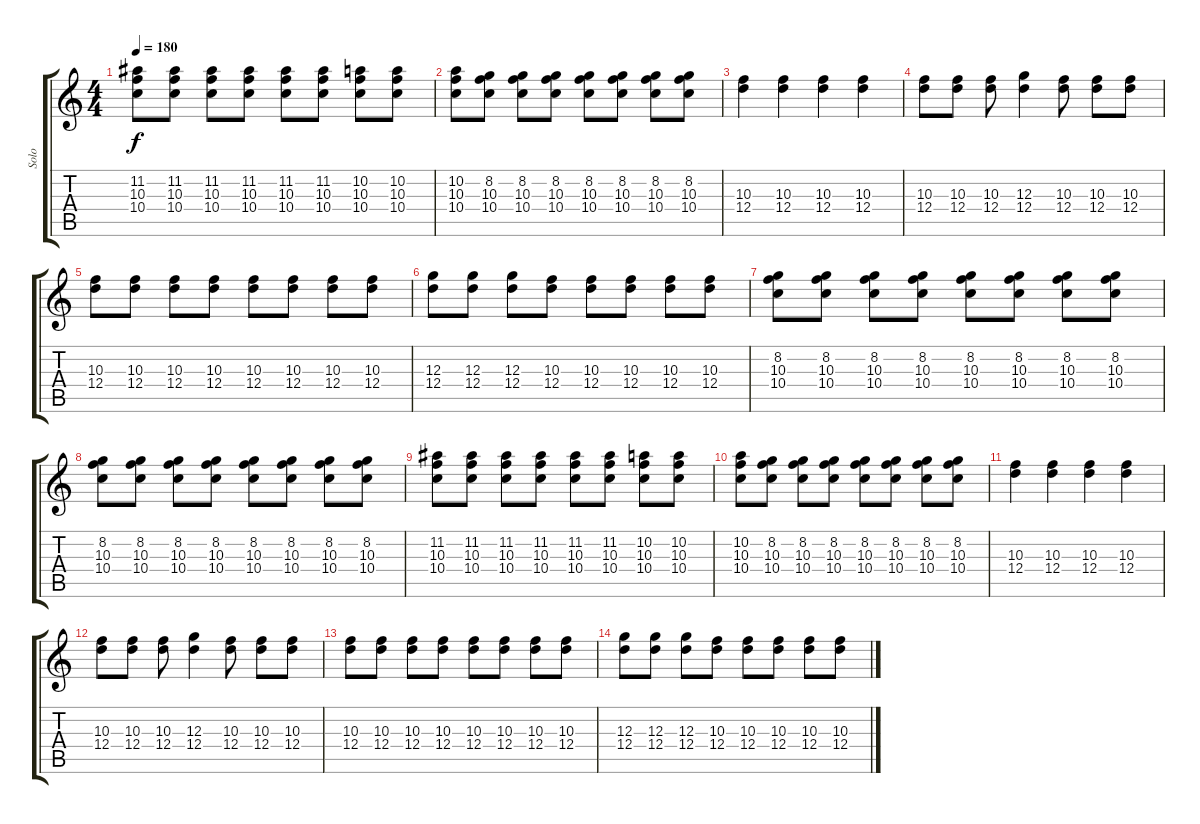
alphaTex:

\track ("Solo" "Solo") {instrument acousticguitarsteel}
\staff {score tabs}
\tuning (E4 B3 G3 D3 A2 D2) {hide}
\ts (4 4)
\tempo 180
\clef g2
\ks c
(11.2 10.3 10.4).8{dy f} (11.2 10.3 10.4).8 (11.2 10.3 10.4).8 (11.2 10.3 10.4).8 (11.2 10.3 10.4).8 (11.2 10.3 10.4).8 (10.2 10.3 10.4).8 (10.2 10.3 10.4).8 |
(10.2 10.3 10.4).8 (8.2 10.3 10.4).8 (8.2 10.3 10.4).8 (8.2 10.3 10.4).8 (8.2 10.3 10.4).8 (8.2 10.3 10.4).8 (8.2 10.3 10.4).8 (8.2 10.3 10.4).8 |
(10.3 12.4).4 (10.3 12.4).4 (10.3 12.4).4 (10.3 12.4).4 |
(10.3 12.4).8 (10.3 12.4).8 (10.3 12.4).8 (12.3 12.4).4 (10.3 12.4).8 (10.3 12.4).8 (10.3 12.4).8 |
(10.3 12.4).8 (10.3 12.4).8 (10.3 12.4).8 (10.3 12.4).8 (10.3 12.4).8 (10.3 12.4).8 (10.3 12.4).8 (10.3 12.4).8 |
(12.3 12.4).8 (12.3 12.4).8 (12.3 12.4).8 (10.3 12.4).8 (10.3 12.4).8 (10.3 12.4).8 (10.3 12.4).8 (10.3 12.4).8 |
(8.2 10.3 10.4).8 (8.2 10.3 10.4).8 (8.2 10.3 10.4).8 (8.2 10.3 10.4).8 (8.2 10.3 10.4).8 (8.2 10.3 10.4).8 (8.2 10.3 10.4).8 (8.2 10.3 10.4).8 |
(8.2 10.3 10.4).8 (8.2 10.3 10.4).8 (8.2 10.3 10.4).8 (8.2 10.3 10.4).8 (8.2 10.3 10.4).8 (8.2 10.3 10.4).8 (8.2 10.3 10.4).8 (8.2 10.3 10.4).8 |
(11.2 10.3 10.4).8 (11.2 10.3 10.4).8 (11.2 10.3 10.4).8 (11.2 10.3 10.4).8 (11.2 10.3 10.4).8 (11.2 10.3 10.4).8 (10.2 10.3 10.4).8 (10.2 10.3 10.4).8 |
(10.2 10.3 10.4).8 (8.2 10.3 10.4).8 (8.2 10.3 10.4).8 (8.2 10.3 10.4).8 (8.2 10.3 10.4).8 (8.2 10.3 10.4).8 (8.2 10.3 10.4).8 (8.2 10.3 10.4).8 |
(10.3 12.4).4 (10.3 12.4).4 (10.3 12.4).4 (10.3 12.4).4 |
(10.3 12.4).8 (10.3 12.4).8 (10.3 12.4).8 (12.3 12.4).4 (10.3 12.4).8 (10.3 12.4).8 (10.3 12.4).8 |
(10.3 12.4).8 (10.3 12.4).8 (10.3 12.4).8 (10.3 12.4).8 (10.3 12.4).8 (10.3 12.4).8 (10.3 12.4).8 (10.3 12.4).8 |
(12.3 12.4).8 (12.3 12.4).8 (12.3 12.4).8 (10.3 12.4).8 (10.3 12.4).8 (10.3 12.4).8 (10.3 12.4).8 (10.3 12.4).8
